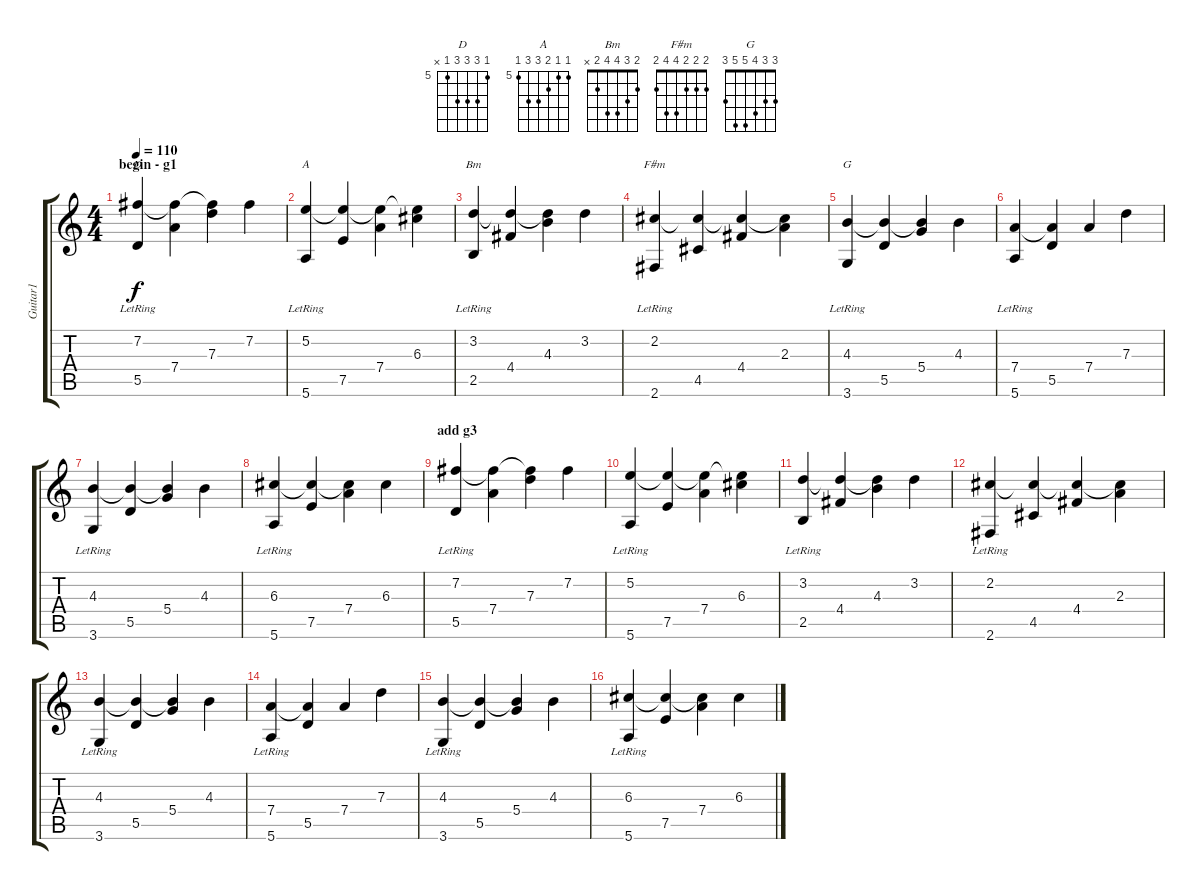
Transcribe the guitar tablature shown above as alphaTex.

\track ("Guitar1" "Guitar1") {instrument acousticguitarsteel}
\staff {score tabs}
\tuning (E4 B3 G3 D3 A2 E2) {hide}
\chord ("D" 5 7 7 7 5 x) {firstfret 5}
\chord ("A" 5 5 6 7 7 5) {firstfret 5}
\chord ("Bm" 2 3 4 4 2 x)
\chord ("F#m" 2 2 2 4 4 2)
\chord ("G" 3 3 4 5 5 3)
\ts (4 4)
\section ("" "begin - g1")
\tempo 110
\clef g2
\ks c
(7.2{lr} 5.5).4{ch "D" dy f instrument acousticguitarsteel} (7.2{t} 7.4).4 (7.2{t} 7.3).4 7.2.4 |
(5.2{lr} 5.6).4{ch "A"} (5.2{t} 7.5).4 (5.2{t} 7.4).4 (5.2{t} 6.3).4 |
(3.2{lr} 2.5).4{ch "Bm"} (3.2{t} 4.4).4 (3.2{t} 4.3).4 3.2.4 |
(2.2{lr} 2.6).4{ch "F#m"} (2.2{t} 4.5).4 (2.2{t} 4.4).4 (2.2{t} 2.3).4 |
(4.3{lr} 3.6).4{ch "G"} (4.3{t} 5.5).4 (4.3{t} 5.4).4 4.3.4 |
(7.4{lr} 5.6).4 (7.4{t} 5.5).4 7.4.4 7.3.4 |
(4.3{lr} 3.6).4 (4.3{t} 5.5).4 (4.3{t} 5.4).4 4.3.4 |
(6.3{lr} 5.6).4 (6.3{t} 7.5).4 (6.3{t} 7.4).4 6.3.4 |
\section ("" "add g3")
(7.2{lr} 5.5).4 (7.2{t} 7.4).4 (7.2{t} 7.3).4 7.2.4 |
(5.2{lr} 5.6).4 (5.2{t} 7.5).4 (5.2{t} 7.4).4 (5.2{t} 6.3).4 |
(3.2{lr} 2.5).4 (3.2{t} 4.4).4 (3.2{t} 4.3).4 3.2.4 |
(2.2{lr} 2.6).4 (2.2{t} 4.5).4 (2.2{t} 4.4).4 (2.2{t} 2.3).4 |
(4.3{lr} 3.6).4 (4.3{t} 5.5).4 (4.3{t} 5.4).4 4.3.4 |
(7.4{lr} 5.6).4 (7.4{t} 5.5).4 7.4.4 7.3.4 |
(4.3{lr} 3.6).4 (4.3{t} 5.5).4 (4.3{t} 5.4).4 4.3.4 |
(6.3{lr} 5.6).4 (6.3{t} 7.5).4 (6.3{t} 7.4).4 6.3.4
